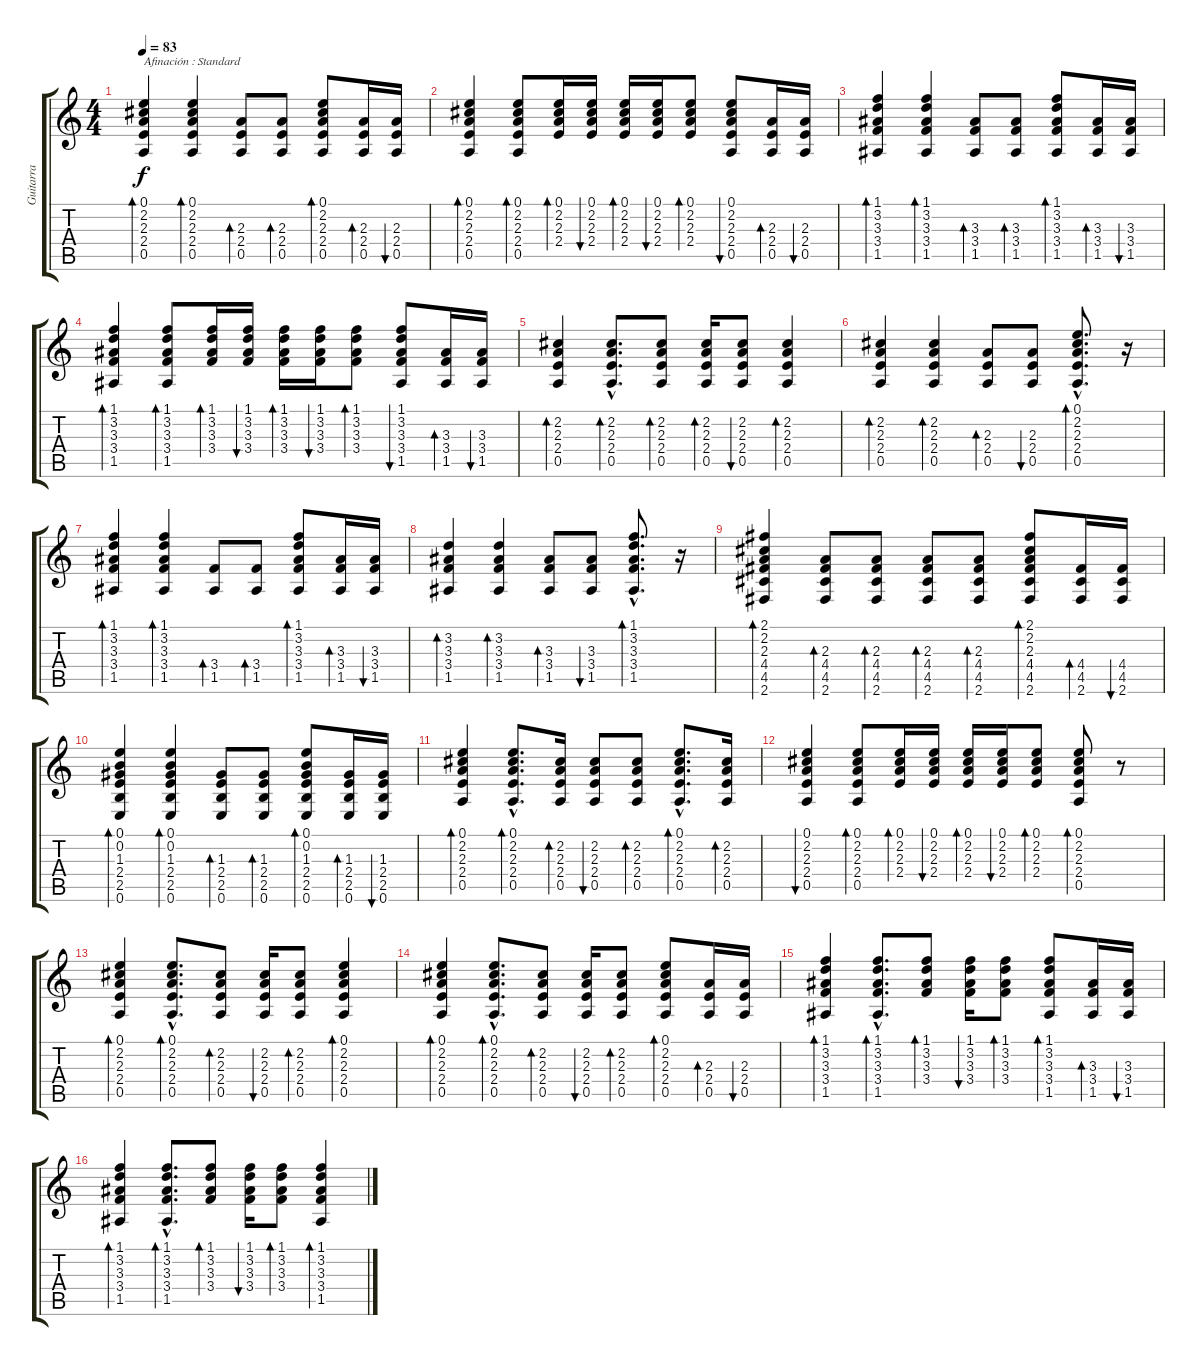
\track ("Guitarra " "Guitarra ") {instrument acousticguitarsteel}
\staff {score tabs}
\tuning (E4 B3 G3 D3 A2 E2) {hide}
\ts (4 4)
\tempo 83
\clef g2
\ks c
(0.1 2.2 2.3 2.4 0.5).4{bd 30 txt "Afinación : Standard" dy f instrument acousticguitarsteel} (0.1 2.2 2.3 2.4 0.5).4{bd 30} (2.3 2.4 0.5).8{bd 30} (2.3 2.4 0.5).8{bd 30} (0.1 2.2 2.3 2.4 0.5).8{bd 30} (2.3 2.4 0.5).16{bd 30} (2.3 2.4 0.5).16{bu 30} |
(0.1 2.2 2.3 2.4 0.5).4{bd 30} (0.1 2.2 2.3 2.4 0.5).8{bd 30} (0.1 2.2 2.3 2.4).16{bd 30} (0.1 2.2 2.3 2.4).16{bu 30} (0.1 2.2 2.3 2.4).16{bd 30} (0.1 2.2 2.3 2.4).16{bu 60} (0.1 2.2 2.3 2.4).8{bd 30} (0.1 2.2 2.3 2.4 0.5).8{bu 30} (2.3 2.4 0.5).16{bd 30} (2.3 2.4 0.5).16{bu 30} |
(1.1 3.2 3.3 3.4 1.5).4{bd 30} (1.1 3.2 3.3 3.4 1.5).4{bd 30} (3.3 3.4 1.5).8{bd 30} (3.3 3.4 1.5).8{bd 30} (1.1 3.2 3.3 3.4 1.5).8{bd 30} (3.3 3.4 1.5).16{bd 30} (3.3 3.4 1.5).16{bu 30} |
(1.1 3.2 3.3 3.4 1.5).4{bd 30} (1.1 3.2 3.3 3.4 1.5).8{bd 30} (1.1 3.2 3.3 3.4).16{bd 30} (1.1 3.2 3.3 3.4).16{bu 30} (1.1 3.2 3.3 3.4).16{bd 30} (1.1 3.2 3.3 3.4).16{bu 60} (1.1 3.2 3.3 3.4).8{bd 30} (1.1 3.2 3.3 3.4 1.5).8{bu 30} (3.3 3.4 1.5).16{bd 30} (3.3 3.4 1.5).16{bu 30} |
(2.2 2.3 2.4 0.5).4{bd 30} (2.2{hac} 2.3{hac} 2.4{hac} 0.5{hac}).8{d bd 30} (2.2 2.3 2.4 0.5).8{bd 30} (2.2 2.3 2.4 0.5).16{bd 30} (2.2 2.3 2.4 0.5).8{bu 30} (2.2 2.3 2.4 0.5).4{bd 30} |
(2.2 2.3 2.4 0.5).4{bd 30} (2.2 2.3 2.4 0.5).4{bd 30} (2.3 2.4 0.5).8{bd 30} (2.3 2.4 0.5).8{bu 30} (0.1{hac} 2.2{hac} 2.3{hac} 2.4{hac} 0.5{hac}).8{d bd 30} r.16 |
(1.1 3.2 3.3 3.4 1.5).4{bd 30} (1.1 3.2 3.3 3.4 1.5).4{bd 30} (3.4 1.5).8{bd 30} (3.4 1.5).8{bd 30} (1.1 3.2 3.3 3.4 1.5).8{bd 30} (3.3 3.4 1.5).16{bd 30} (3.3 3.4 1.5).16{bu 30} |
(3.2 3.3 3.4 1.5).4{bd 30} (3.2 3.3 3.4 1.5).4{bd 30} (3.3 3.4 1.5).8{bd 30} (3.3 3.4 1.5).8{bu 30} (1.1{hac} 3.2{hac} 3.3{hac} 3.4{hac} 1.5{hac}).8{d bd 30} r.16 |
(2.1 2.2 2.3 4.4 4.5 2.6).4{bd 30} (2.3 4.4 4.5 2.6).8{bd 30} (2.3 4.4 4.5 2.6).8{bd 30} (2.3 4.4 4.5 2.6).8{bd 30} (2.3 4.4 4.5 2.6).8{bd 30} (2.1 2.2 2.3 4.4 4.5 2.6).8{bd 30} (4.4 4.5 2.6).16{bd 30} (4.4 4.5 2.6).16{bu 30} |
(0.1 0.2 1.3 2.4 2.5 0.6).4{bd 30} (0.1 0.2 1.3 2.4 2.5 0.6).4{bd 30} (1.3 2.4 2.5 0.6).8{bd 30} (1.3 2.4 2.5 0.6).8{bd 30} (0.1 0.2 1.3 2.4 2.5 0.6).8{bd 30} (1.3 2.4 2.5 0.6).16{bd 30} (1.3 2.4 2.5 0.6).16{bu 30} |
(0.1 2.2 2.3 2.4 0.5).4{bd 30} (0.1{hac} 2.2{hac} 2.3{hac} 2.4{hac} 0.5{hac}).8{d bd 30} (2.2 2.3 2.4 0.5).16{bd 30} (2.2 2.3 2.4 0.5).8{bu 30} (2.2 2.3 2.4 0.5).8{bd 30} (0.1{hac} 2.2{hac} 2.3{hac} 2.4{hac} 0.5{hac}).8{d bd 30} (2.2 2.3 2.4 0.5).16{bd 30} |
(0.1 2.2 2.3 2.4 0.5).4{bu 30} (0.1 2.2 2.3 2.4 0.5).8{bd 30} (0.1 2.2 2.3 2.4).16{bd 30} (0.1 2.2 2.3 2.4).16{bu 30} (0.1 2.2 2.3 2.4).16{bd 30} (0.1 2.2 2.3 2.4).16{bu 30} (0.1 2.2 2.3 2.4).8{bd 30} (0.1 2.2 2.3 2.4 0.5).8{bd 30} r.8 |
(0.1 2.2 2.3 2.4 0.5).4{bd 30} (0.1{hac} 2.2{hac} 2.3{hac} 2.4{hac} 0.5{hac}).8{d bd 30} (2.2 2.3 2.4 0.5).8{bd 30} (2.2 2.3 2.4 0.5).16{bu 30} (2.2 2.3 2.4 0.5).8{bd 30} (0.1 2.2 2.3 2.4 0.5).4{bd 30} |
(0.1 2.2 2.3 2.4 0.5).4{bd 30} (0.1{hac} 2.2{hac} 2.3{hac} 2.4{hac} 0.5{hac}).8{d bd 30} (2.2 2.3 2.4 0.5).8{bd 30} (2.2 2.3 2.4 0.5).16{bu 30} (2.2 2.3 2.4 0.5).8{bd 30} (0.1 2.2 2.3 2.4 0.5).8{bd 30} (2.3 2.4 0.5).16{bd 30} (2.3 2.4 0.5).16{bu 30} |
(1.1 3.2 3.3 3.4 1.5).4{bd 30} (1.1{hac} 3.2{hac} 3.3{hac} 3.4{hac} 1.5{hac}).8{d bd 30} (1.1 3.2 3.3 3.4).8{bd 30} (1.1 3.2 3.3 3.4).16{bu 30} (1.1 3.2 3.3 3.4).8{bd 30} (1.1 3.2 3.3 3.4 1.5).8{bd 30} (3.3 3.4 1.5).16{bd 30} (3.3 3.4 1.5).16{bu 30} |
(1.1 3.2 3.3 3.4 1.5).4{bd 30} (1.1{hac} 3.2{hac} 3.3{hac} 3.4{hac} 1.5{hac}).8{d bd 30} (1.1 3.2 3.3 3.4).8{bd 30} (1.1 3.2 3.3 3.4).16{bu 30} (1.1 3.2 3.3 3.4).8{bd 30} (1.1 3.2 3.3 3.4 1.5).4{bd 30}
